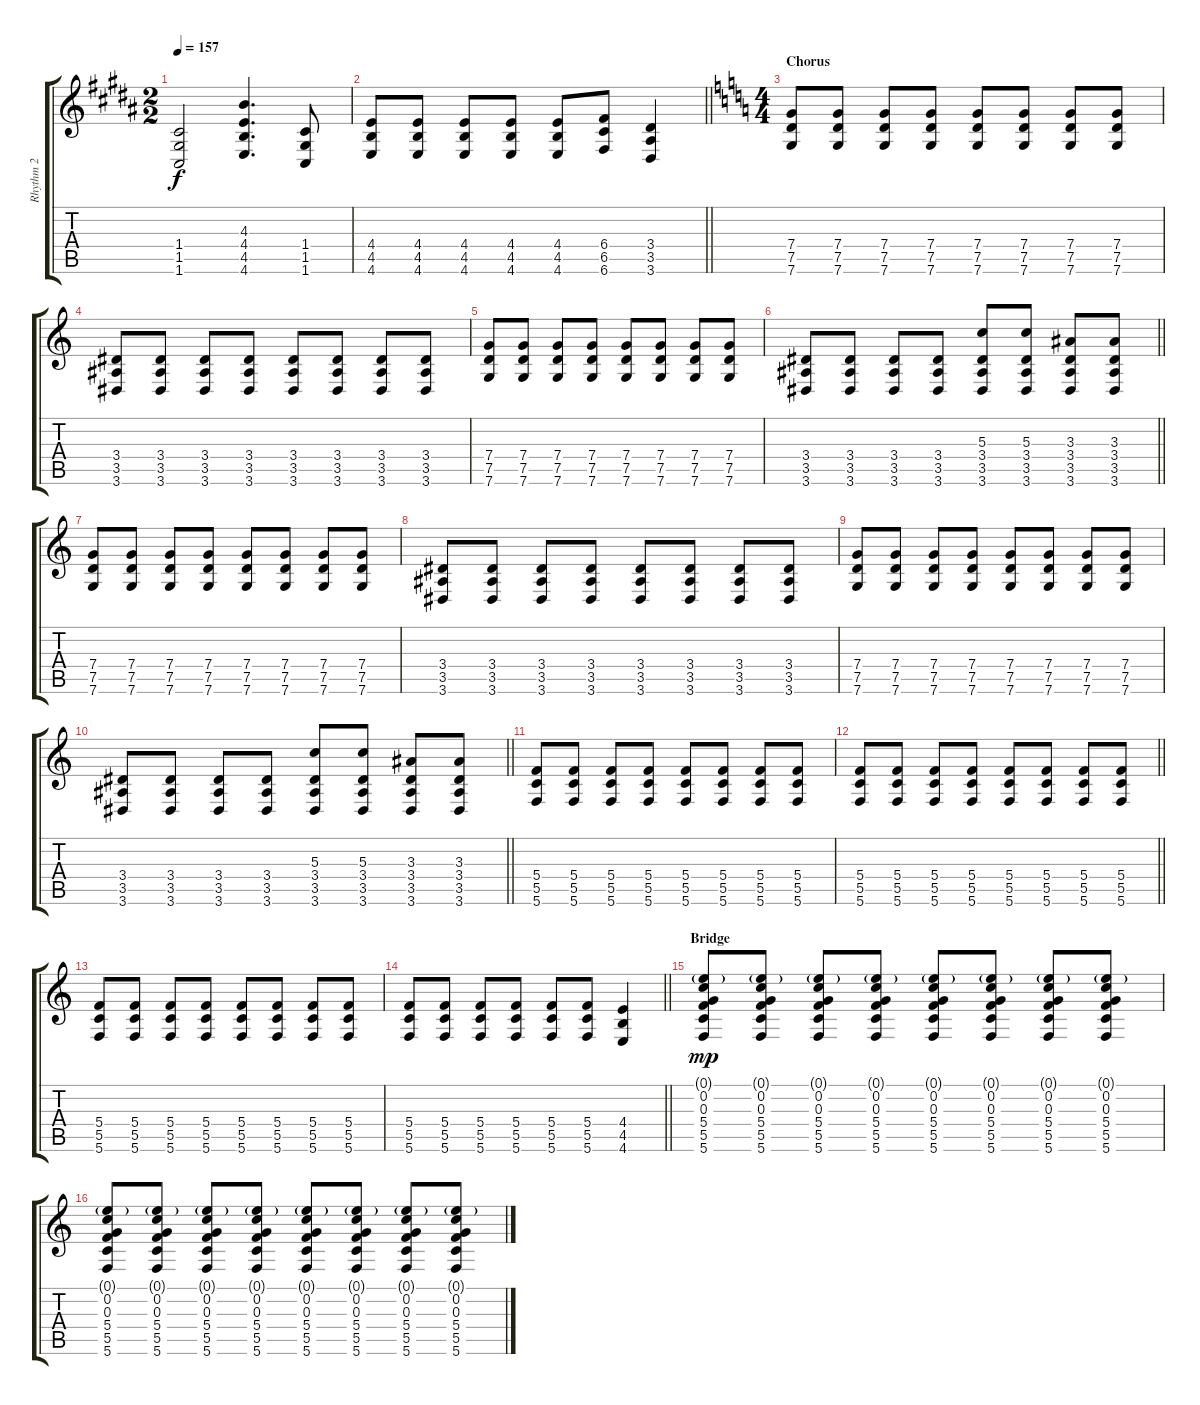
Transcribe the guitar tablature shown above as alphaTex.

\track ("Rhythm 2" "Rhythm 2") {instrument distortionguitar}
\staff {score tabs}
\tuning (E4 C4 G3 C3 G2 C2) {hide}
\ts (2 2)
\tempo 157
\clef g2
\ks b
(1.4 1.5 1.6).2{dy f} (4.3 4.4 4.5 4.6).4{d} (1.4 1.5 1.6).8 |
\barLineRight lightlight
\ks g#minor
(4.4 4.5 4.6).8 (4.4 4.5 4.6).8 (4.4 4.5 4.6).8 (4.4 4.5 4.6).8 (4.4 4.5 4.6).8 (6.4 6.5 6.6).8 (3.4 3.5 3.6).4 |
\ts (4 4)
\section ("" "Chorus")
\ks c
(7.4 7.5 7.6).8 (7.4 7.5 7.6).8 (7.4 7.5 7.6).8 (7.4 7.5 7.6).8 (7.4 7.5 7.6).8 (7.4 7.5 7.6).8 (7.4 7.5 7.6).8 (7.4 7.5 7.6).8 |
(3.4 3.5 3.6).8 (3.4 3.5 3.6).8 (3.4 3.5 3.6).8 (3.4 3.5 3.6).8 (3.4 3.5 3.6).8 (3.4 3.5 3.6).8 (3.4 3.5 3.6).8 (3.4 3.5 3.6).8 |
(7.4 7.5 7.6).8 (7.4 7.5 7.6).8 (7.4 7.5 7.6).8 (7.4 7.5 7.6).8 (7.4 7.5 7.6).8 (7.4 7.5 7.6).8 (7.4 7.5 7.6).8 (7.4 7.5 7.6).8 |
\barLineRight lightlight
(3.4 3.5 3.6).8 (3.4 3.5 3.6).8 (3.4 3.5 3.6).8 (3.4 3.5 3.6).8 (5.3 3.4 3.5 3.6).8 (5.3 3.4 3.5 3.6).8 (3.3 3.4 3.5 3.6).8 (3.3 3.4 3.5 3.6).8 |
(7.4 7.5 7.6).8 (7.4 7.5 7.6).8 (7.4 7.5 7.6).8 (7.4 7.5 7.6).8 (7.4 7.5 7.6).8 (7.4 7.5 7.6).8 (7.4 7.5 7.6).8 (7.4 7.5 7.6).8 |
(3.4 3.5 3.6).8 (3.4 3.5 3.6).8 (3.4 3.5 3.6).8 (3.4 3.5 3.6).8 (3.4 3.5 3.6).8 (3.4 3.5 3.6).8 (3.4 3.5 3.6).8 (3.4 3.5 3.6).8 |
(7.4 7.5 7.6).8 (7.4 7.5 7.6).8 (7.4 7.5 7.6).8 (7.4 7.5 7.6).8 (7.4 7.5 7.6).8 (7.4 7.5 7.6).8 (7.4 7.5 7.6).8 (7.4 7.5 7.6).8 |
\barLineRight lightlight
(3.4 3.5 3.6).8 (3.4 3.5 3.6).8 (3.4 3.5 3.6).8 (3.4 3.5 3.6).8 (5.3 3.4 3.5 3.6).8 (5.3 3.4 3.5 3.6).8 (3.3 3.4 3.5 3.6).8 (3.3 3.4 3.5 3.6).8 |
(5.4 5.5 5.6).8 (5.4 5.5 5.6).8 (5.4 5.5 5.6).8 (5.4 5.5 5.6).8 (5.4 5.5 5.6).8 (5.4 5.5 5.6).8 (5.4 5.5 5.6).8 (5.4 5.5 5.6).8 |
\barLineRight lightlight
(5.4 5.5 5.6).8 (5.4 5.5 5.6).8 (5.4 5.5 5.6).8 (5.4 5.5 5.6).8 (5.4 5.5 5.6).8 (5.4 5.5 5.6).8 (5.4 5.5 5.6).8 (5.4 5.5 5.6).8 |
(5.4 5.5 5.6).8 (5.4 5.5 5.6).8 (5.4 5.5 5.6).8 (5.4 5.5 5.6).8 (5.4 5.5 5.6).8 (5.4 5.5 5.6).8 (5.4 5.5 5.6).8 (5.4 5.5 5.6).8 |
\barLineRight lightlight
(5.4 5.5 5.6).8 (5.4 5.5 5.6).8 (5.4 5.5 5.6).8 (5.4 5.5 5.6).8 (5.4 5.5 5.6).8 (5.4 5.5 5.6).8 (4.4 4.5 4.6).4 |
\section ("" "Bridge")
(0.1{g} 0.2 0.3 5.4 5.5 5.6).8{dy mp} (0.1{g} 0.2 0.3 5.4 5.5 5.6).8 (0.1{g} 0.2 0.3 5.4 5.5 5.6).8 (0.1{g} 0.2 0.3 5.4 5.5 5.6).8 (0.1{g} 0.2 0.3 5.4 5.5 5.6).8 (0.1{g} 0.2 0.3 5.4 5.5 5.6).8 (0.1{g} 0.2 0.3 5.4 5.5 5.6).8 (0.1{g} 0.2 0.3 5.4 5.5 5.6).8 |
(0.1{g} 0.2 0.3 5.4 5.5 5.6).8 (0.1{g} 0.2 0.3 5.4 5.5 5.6).8 (0.1{g} 0.2 0.3 5.4 5.5 5.6).8 (0.1{g} 0.2 0.3 5.4 5.5 5.6).8 (0.1{g} 0.2 0.3 5.4 5.5 5.6).8 (0.1{g} 0.2 0.3 5.4 5.5 5.6).8 (0.1{g} 0.2 0.3 5.4 5.5 5.6).8 (0.1{g} 0.2 0.3 5.4 5.5 5.6).8
